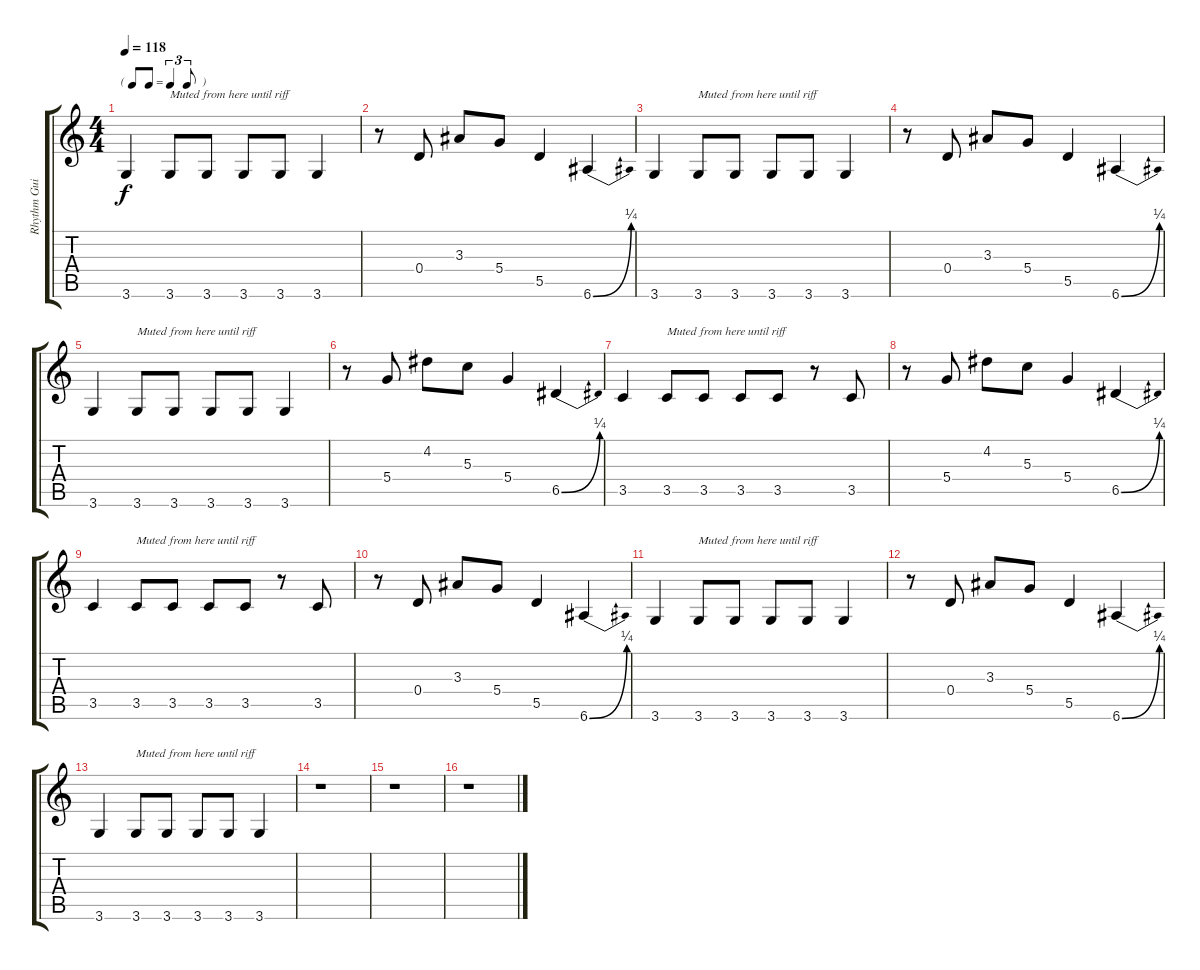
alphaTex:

\track ("Rhythm Guitar" "Rhythm Gui") {instrument overdrivenguitar}
\staff {score tabs}
\tuning (E4 B3 G3 D3 A2 E2) {hide}
\ts (4 4)
\tf triplet8th
\tempo 118
\clef g2
\ks c
3.6.4{dy f} 3.6.8{txt "Muted from here until riff"} 3.6.8 3.6.8 3.6.8 3.6.4 |
r.8 0.4.8 3.3.8 5.4.8 5.5.4 6.6{be (bend 0 0 60 1)}.4 |
3.6.4 3.6.8{txt "Muted from here until riff"} 3.6.8 3.6.8 3.6.8 3.6.4 |
r.8 0.4.8 3.3.8 5.4.8 5.5.4 6.6{be (bend 0 0 60 1)}.4 |
3.6.4 3.6.8{txt "Muted from here until riff"} 3.6.8 3.6.8 3.6.8 3.6.4 |
r.8 5.4.8 4.2.8 5.3.8 5.4.4 6.5{be (bend 0 0 60 1)}.4 |
3.5.4 3.5.8{txt "Muted from here until riff"} 3.5.8 3.5.8 3.5.8 r.8 3.5.8 |
r.8 5.4.8 4.2.8 5.3.8 5.4.4 6.5{be (bend 0 0 60 1)}.4 |
3.5.4 3.5.8{txt "Muted from here until riff"} 3.5.8 3.5.8 3.5.8 r.8 3.5.8 |
r.8 0.4.8 3.3.8 5.4.8 5.5.4 6.6{be (bend 0 0 60 1)}.4 |
3.6.4 3.6.8{txt "Muted from here until riff"} 3.6.8 3.6.8 3.6.8 3.6.4 |
r.8 0.4.8 3.3.8 5.4.8 5.5.4 6.6{be (bend 0 0 60 1)}.4 |
3.6.4 3.6.8{txt "Muted from here until riff"} 3.6.8 3.6.8 3.6.8 3.6.4 |
r.1 |
r.1 |
r.1
